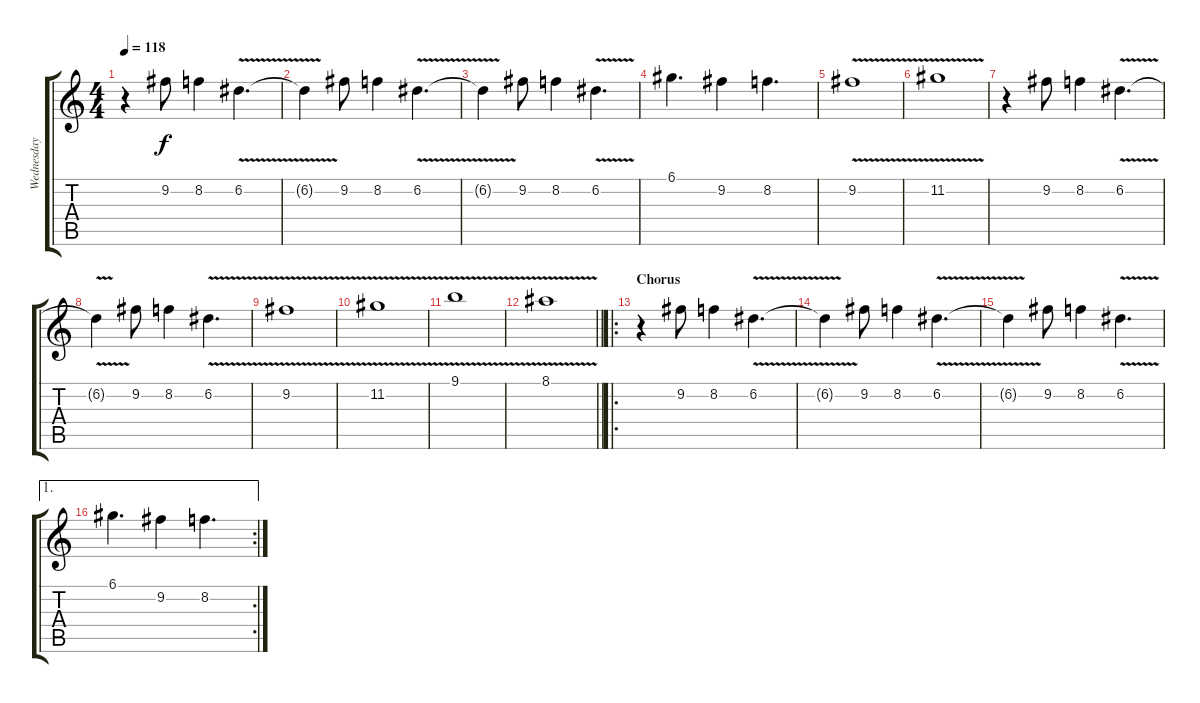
\track ("Wednesday 13/Lead" "Wednesday ") {instrument distortionguitar}
\staff {score tabs}
\tuning (D4 A3 F3 C3 G2 C2) {hide}
\ts (4 4)
\tempo 118
\clef g2
\ks c
r.4{dy f volume 8} 9.2.8 8.2.4 6.2{v}.4{d} |
6.2{t}.4 9.2.8 8.2.4 6.2{v}.4{d} |
6.2{t}.4 9.2.8 8.2.4 6.2{v}.4{d} |
6.1.4{d} 9.2.4 8.2.4{d} |
9.2{v}.1{volume 10} |
11.2{v}.1 |
r.4 9.2.8 8.2.4 6.2{v}.4{d} |
6.2{t}.4 9.2.8 8.2.4 6.2{v}.4{d} |
9.2{v}.1 |
11.2{v}.1 |
9.1{v}.1 |
\barLineRight lightlight
8.1{v}.1 |
\ro
\section ("" "Chorus")
r.4 9.2.8 8.2.4 6.2{v}.4{d} |
6.2{t}.4 9.2.8 8.2.4 6.2{v}.4{d} |
6.2{t}.4 9.2.8 8.2.4 6.2{v}.4{d} |
\ae 1
\rc 2
6.1.4{d} 9.2.4 8.2.4{d}
